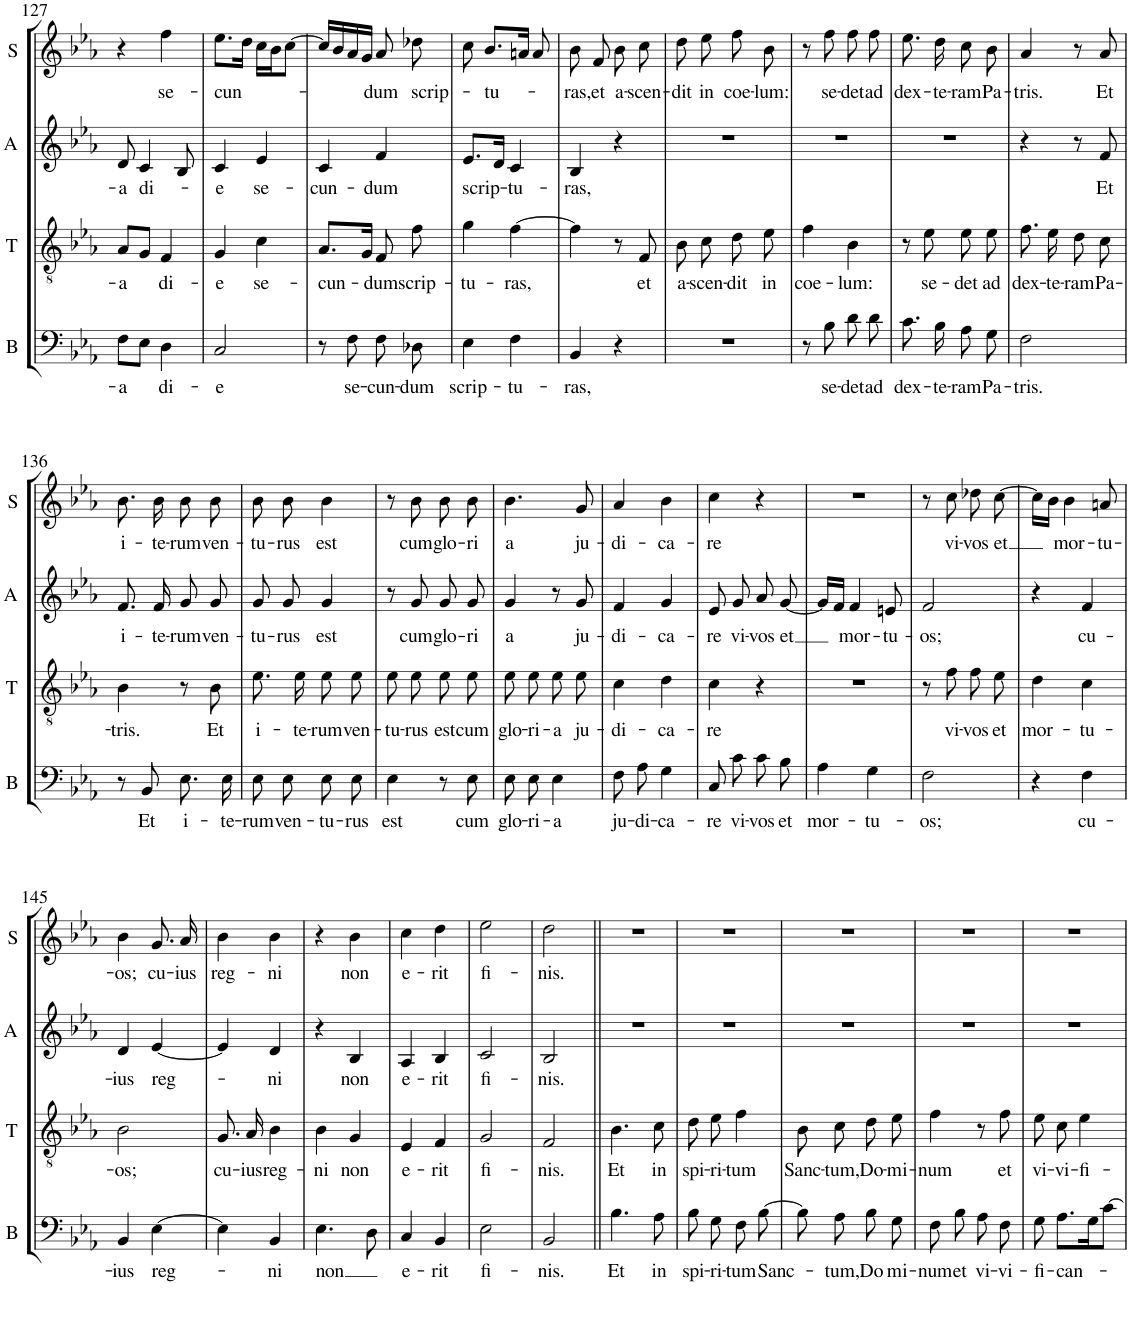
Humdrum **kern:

**kern	**text	**kern	**text	**kern	**text	**kern	**text
*part4	*part4	*part3	*part3	*part2	*part2	*part1	*part1
*staff4	*staff4	*staff3	*staff3	*staff2	*staff2	*staff1	*staff1
*I"B	*	*I"T	*	*I"A	*	*I"S	*
*I'B	*	*I'T	*	*I'A	*	*I'S	*
!!LO:PB:g=z
*clefF4	*	*clefGv2	*	*clefG2	*	*clefG2	*
*k[b-e-a-]	*	*k[b-e-a-]	*	*k[b-e-a-]	*	*k[b-e-a-]	*
*M2/4	*	*M2/4	*	*M2/4	*	*M2/4	*
=127	=127	=127	=127	=127	=127	=127	=127
!	!LO:LY:b	!	!LO:LY:b	!	!LO:LY:b	!	!
8F\L	-a	8A-/L	-a	8d/	-a	4r	.
!	!	!	!	!	!LO:LY:b	!	!
8E-\J	.	8G/J	.	4c/	di-	.	.
!	!LO:LY:b	!	!LO:LY:b	!	!	!	!LO:LY:b
4D\	di-	4F/	di-	.	.	4ff\	se-
.	.	.	.	8B-/	.	.	.
=128	=128	=128	=128	=128	=128	=128	=128
!	!LO:LY:b	!	!LO:LY:b	!	!LO:LY:b	!	!LO:LY:b
2C/	-e	4G/	-e	4c/	-e	8.ee-\L	-cun-
.	.	.	.	.	.	16dd\Jk	.
!	!	!	!LO:LY:b	!	!LO:LY:b	!	!
.	.	4c\	se-	4e-/	se-	16cc\LL	.
.	.	.	.	.	.	16b-\J	.
.	.	.	.	.	.	[8cc\J	.
=129	=129	=129	=129	=129	=129	=129	=129
!	!	!	!LO:LY:b	!	!LO:LY:b	!	!
8r	.	8.A-/L	-cun-	4c/	-cun-	16cc/LL]	.
.	.	.	.	.	.	16b-/	.
!	!LO:LY:b	!	!	!	!	!	!
8F\	se-	.	.	.	.	16a-/	.
.	.	16G/Jk	.	.	.	16g/JJ	.
!	!LO:LY:b	!	!LO:LY:b	!	!LO:LY:b	!	!LO:LY:b
8F\	-cun-	8F/	-dum	4f/	-dum	8a-/	-dum
!	!LO:LY:b	!	!LO:LY:b	!	!	!	!LO:LY:b
8D-X\	-dum	8f\	scrip-	.	.	8dd-X\	scrip-
=130	=130	=130	=130	=130	=130	=130	=130
!	!LO:LY:b	!	!LO:LY:b	!	!LO:LY:b	!	!
4E-\	scrip-	4g\	-tu-	8.e-/L	scrip-	8cc\	.
!	!	!	!	!	!	!	!LO:LY:b
.	.	.	.	.	.	8.b-/L	-tu-
.	.	.	.	16d/Jk	.	.	.
!	!LO:LY:b	!	!LO:LY:b	!	!LO:LY:b	!	!
4F\	-tu-	[4f\	-ras,	4c/	-tu-	.	.
.	.	.	.	.	.	16an/Jk	.
.	.	.	.	.	.	8a/	.
=131	=131	=131	=131	=131	=131	=131	=131
!	!LO:LY:b	!	!	!	!LO:LY:b	!	!LO:LY:b
4BB-/	-ras,	4f\]	.	4B-/	-ras,	8b-\	-ras,
!	!	!	!	!	!	!	!LO:LY:b
.	.	.	.	.	.	8f/	et
!	!	!	!	!	!	!	!LO:LY:b
4r	.	8r	.	4r	.	8b-\	a-
!	!	!	!LO:LY:b	!	!	!	!LO:LY:b
.	.	8F/	et	.	.	8cc\	-scen-
=132	=132	=132	=132	=132	=132	=132	=132
!	!	!	!LO:LY:b	!	!	!	!LO:LY:b
2r	.	8B-\	a-	2r	.	8dd\	-dit
!	!	!	!LO:LY:b	!	!	!	!LO:LY:b
.	.	8c\	-scen-	.	.	8ee-\	in
!	!	!	!LO:LY:b	!	!	!	!LO:LY:b
.	.	8d\	-dit	.	.	8ff\	coe-
!	!	!	!LO:LY:b	!	!	!	!LO:LY:b
.	.	8e-\	in	.	.	8b-\	-lum:
=133	=133	=133	=133	=133	=133	=133	=133
!	!	!	!LO:LY:b	!	!	!	!
8r	.	4f\	coe-	2r	.	8r	.
!	!LO:LY:b	!	!	!	!	!	!LO:LY:b
8B-\	se-	.	.	.	.	8ff\	se-
!	!LO:LY:b	!	!LO:LY:b	!	!	!	!LO:LY:b
8d\	-det	4B-\	-lum:	.	.	8ff\	-det
!	!LO:LY:b	!	!	!	!	!	!LO:LY:b
8d\	ad	.	.	.	.	8ff\	ad
=134	=134	=134	=134	=134	=134	=134	=134
!	!LO:LY:b	!	!	!	!	!	!LO:LY:b
8.c\	dex-	8r	.	2r	.	8.ee-\	dex-
!	!	!	!LO:LY:b	!	!	!	!
.	.	8e-\	se-	.	.	.	.
!	!LO:LY:b	!	!	!	!	!	!LO:LY:b
16B-\	-te-	.	.	.	.	16dd\	-te-
!	!LO:LY:b	!	!LO:LY:b	!	!	!	!LO:LY:b
8A-\	-ram	8e-\	-det	.	.	8cc\	-ram
!	!LO:LY:b	!	!LO:LY:b	!	!	!	!LO:LY:b
8G\	Pa-	8e-\	ad	.	.	8b-\	Pa-
=135	=135	=135	=135	=135	=135	=135	=135
!	!LO:LY:b	!	!LO:LY:b	!	!	!	!LO:LY:b
2F\	-tris.	8.f\	dex-	4r	.	4a-/	-tris.
!	!	!	!LO:LY:b	!	!	!	!
.	.	16e-\	-te-	.	.	.	.
!	!	!	!LO:LY:b	!	!	!	!
.	.	8d\	-ram	8r	.	8r	.
!	!	!	!LO:LY:b	!	!LO:LY:b	!	!LO:LY:b
.	.	8c\	Pa-	8f/	Et	8a-/	Et
!!LO:LB:g=z
=136	=136	=136	=136	=136	=136	=136	=136
!	!	!	!LO:LY:b	!	!LO:LY:b	!	!LO:LY:b
8r	.	4B-\	-tris.	8.f/	i-	8.b-\	i-
!	!LO:LY:b	!	!	!	!	!	!
8BB-/	Et	.	.	.	.	.	.
!	!	!	!	!	!LO:LY:b	!	!LO:LY:b
.	.	.	.	16f/	-te-	16b-\	-te-
!	!LO:LY:b	!	!	!	!LO:LY:b	!	!LO:LY:b
8.E-\	i-	8r	.	8g/	-rum	8b-\	-rum
!	!	!	!LO:LY:b	!	!LO:LY:b	!	!LO:LY:b
.	.	8B-\	Et	8g/	ven-	8b-\	ven-
!	!LO:LY:b	!	!	!	!	!	!
16E-\	-te-	.	.	.	.	.	.
=137	=137	=137	=137	=137	=137	=137	=137
!	!LO:LY:b	!	!LO:LY:b	!	!LO:LY:b	!	!LO:LY:b
8E-\	-rum	8.e-\	i-	8g/	-tu-	8b-\	-tu-
!	!LO:LY:b	!	!	!	!LO:LY:b	!	!LO:LY:b
8E-\	ven-	.	.	8g/	-rus	8b-\	-rus
!	!	!	!LO:LY:b	!	!	!	!
.	.	16e-\	-te-	.	.	.	.
!	!LO:LY:b	!	!LO:LY:b	!	!LO:LY:b	!	!LO:LY:b
8E-\	-tu-	8e-\	-rum	4g/	est	4b-\	est
!	!LO:LY:b	!	!LO:LY:b	!	!	!	!
8E-\	-rus	8e-\	ven-	.	.	.	.
=138	=138	=138	=138	=138	=138	=138	=138
!	!LO:LY:b	!	!LO:LY:b	!	!	!	!
4E-\	est	8e-\	-tu-	8r	.	8r	.
!	!	!	!LO:LY:b	!	!LO:LY:b	!	!LO:LY:b
.	.	8e-\	-rus	8g/	cum	8b-\	cum
!	!	!	!LO:LY:b	!	!LO:LY:b	!	!LO:LY:b
8r	.	8e-\	est	8g/	glo-	8b-\	glo-
!	!LO:LY:b	!	!LO:LY:b	!	!LO:LY:b	!	!LO:LY:b
8E-\	cum	8e-\	cum	8g/	-ri	8b-\	-ri
=139	=139	=139	=139	=139	=139	=139	=139
!	!LO:LY:b	!	!LO:LY:b	!	!LO:LY:b	!	!LO:LY:b
8E-\	glo-	8e-\	glo-	4g/	-a	4.b-\	-a
!	!LO:LY:b	!	!LO:LY:b	!	!	!	!
8E-\	-ri-	8e-\	-ri-	.	.	.	.
!	!LO:LY:b	!	!LO:LY:b	!	!	!	!
4E-\	-a	8e-\	-a	8r	.	.	.
!	!	!	!LO:LY:b	!	!LO:LY:b	!	!LO:LY:b
.	.	8e-\	ju-	8g/	ju-	8g/	ju-
=140	=140	=140	=140	=140	=140	=140	=140
!	!LO:LY:b	!	!LO:LY:b	!	!LO:LY:b	!	!LO:LY:b
8F\	ju-	4c\	-di-	4f/	-di-	4a-/	-di-
!	!LO:LY:b	!	!	!	!	!	!
8A-\	-di-	.	.	.	.	.	.
!	!LO:LY:b	!	!LO:LY:b	!	!LO:LY:b	!	!LO:LY:b
4G\	-ca-	4d\	-ca-	4g/	-ca-	4b-\	-ca-
=141	=141	=141	=141	=141	=141	=141	=141
!	!LO:LY:b	!	!LO:LY:b	!	!LO:LY:b	!	!LO:LY:b
8C/	-re	4c\	-re	8e-/	-re	4cc\	-re
!	!LO:LY:b	!	!	!	!LO:LY:b	!	!
8c\	vi-	.	.	8g/	vi-	.	.
!	!LO:LY:b	!	!	!	!LO:LY:b	!	!
8c\	-vos	4r	.	8a-/	-vos	4r	.
!	!LO:LY:b	!	!	!	!LO:LY:b	!	!
8B-\	et	.	.	[8g/	et	.	.
=142	=142	=142	=142	=142	=142	=142	=142
!	!LO:LY:b	!	!	!	!	!	!
4A-\	mor-	2r	.	16g/LL]	.	2r	.
.	.	.	.	16f/JJ	.	.	.
!	!	!	!	!	!LO:LY:b	!	!
.	.	.	.	4f/	mor-	.	.
!	!LO:LY:b	!	!	!	!	!	!
4G\	-tu-	.	.	.	.	.	.
!	!	!	!	!	!LO:LY:b	!	!
.	.	.	.	8en/	-tu-	.	.
=143	=143	=143	=143	=143	=143	=143	=143
!	!LO:LY:b	!	!	!	!LO:LY:b	!	!
2F\	-os;	8r	.	2f/	-os;	8r	.
!	!	!	!LO:LY:b	!	!	!	!LO:LY:b
.	.	8f\	vi-	.	.	8cc\	vi-
!	!	!	!LO:LY:b	!	!	!	!LO:LY:b
.	.	8f\	-vos	.	.	8dd-X\	-vos
!	!	!	!LO:LY:b	!	!	!	!LO:LY:b
.	.	8e-\	et	.	.	[8cc\	et
=144	=144	=144	=144	=144	=144	=144	=144
!	!	!	!LO:LY:b	!	!	!	!
4r	.	4d\	mor-	4r	.	16cc\LL]	.
.	.	.	.	.	.	16b-\JJ	.
!	!	!	!	!	!	!	!LO:LY:b
.	.	.	.	.	.	4b-\	mor-
!	!LO:LY:b	!	!LO:LY:b	!	!LO:LY:b	!	!
4F\	cu-	4c\	-tu-	4f/	cu-	.	.
!	!	!	!	!	!	!	!LO:LY:b
.	.	.	.	.	.	8an/	-tu-
!!LO:LB:g=z
=145	=145	=145	=145	=145	=145	=145	=145
!	!LO:LY:b	!	!LO:LY:b	!	!LO:LY:b	!	!LO:LY:b
4BB-/	-ius	2B-\	-os;	4d/	-ius	4b-\	-os;
!	!LO:LY:b	!	!	!	!LO:LY:b	!	!LO:LY:b
[4E-\	reg-	.	.	[4e-/	reg-	8.g/	cu-
!	!	!	!	!	!	!	!LO:LY:b
.	.	.	.	.	.	16a-/	-ius
=146	=146	=146	=146	=146	=146	=146	=146
!	!	!	!LO:LY:b	!	!	!	!LO:LY:b
4E-\]	.	8.G/	cu-	4e-/]	.	4b-\	reg-
!	!	!	!LO:LY:b	!	!	!	!
.	.	16A-/	-ius	.	.	.	.
!	!LO:LY:b	!	!LO:LY:b	!	!LO:LY:b	!	!LO:LY:b
4BB-/	-ni	4B-\	reg-	4d/	-ni	4b-\	-ni
=147	=147	=147	=147	=147	=147	=147	=147
!	!LO:LY:b	!	!LO:LY:b	!	!	!	!
4.E-\	non	4B-\	-ni	4r	.	4r	.
!	!	!	!LO:LY:b	!	!LO:LY:b	!	!LO:LY:b
.	.	4G/	non	4B-/	non	4b-\	non
8D\	.	.	.	.	.	.	.
=148	=148	=148	=148	=148	=148	=148	=148
!	!LO:LY:b	!	!LO:LY:b	!	!LO:LY:b	!	!LO:LY:b
4C/	e-	4E-/	e-	4A-/	e-	4cc\	e-
!	!LO:LY:b	!	!LO:LY:b	!	!LO:LY:b	!	!LO:LY:b
4BB-/	-rit	4F/	-rit	4B-/	-rit	4dd\	-rit
=149	=149	=149	=149	=149	=149	=149	=149
!	!LO:LY:b	!	!LO:LY:b	!	!LO:LY:b	!	!LO:LY:b
2E-\	fi-	2G/	fi-	2c/	fi-	2ee-\	fi-
=150	=150	=150	=150	=150	=150	=150	=150
!	!LO:LY:b	!	!LO:LY:b	!	!LO:LY:b	!	!LO:LY:b
2BB-/	-nis.	2F/	-nis.	2B-/	-nis.	2dd\	-nis.
=151||	=151||	=151||	=151||	=151||	=151||	=151||	=151||
!	!LO:LY:b	!	!LO:LY:b	!	!	!	!
4.B-\	Et	4.B-\	Et	2r	.	2r	.
!	!LO:LY:b	!	!LO:LY:b	!	!	!	!
8A-\	in	8c\	in	.	.	.	.
=152	=152	=152	=152	=152	=152	=152	=152
!	!LO:LY:b	!	!LO:LY:b	!	!	!	!
8B-\	spi-	8d\	spi-	2r	.	2r	.
!	!LO:LY:b	!	!LO:LY:b	!	!	!	!
8G\	-ri-	8e-\	-ri-	.	.	.	.
!	!LO:LY:b	!	!LO:LY:b	!	!	!	!
8F\	-tum	4f\	-tum	.	.	.	.
!	!LO:LY:b	!	!	!	!	!	!
[8B-\	Sanc-	.	.	.	.	.	.
=153	=153	=153	=153	=153	=153	=153	=153
!	!	!	!LO:LY:b	!	!	!	!
8B-\]	.	8B-\	Sanc-	2r	.	2r	.
!	!LO:LY:b	!	!LO:LY:b	!	!	!	!
8A-\	-tum,	8c\	-tum,	.	.	.	.
!	!LO:LY:b	!	!LO:LY:b	!	!	!	!
8B-\	Do	8d\	Do-	.	.	.	.
!	!LO:LY:b	!	!LO:LY:b	!	!	!	!
8G\	-mi-	8e-\	-mi-	.	.	.	.
=154	=154	=154	=154	=154	=154	=154	=154
!	!LO:LY:b	!	!LO:LY:b	!	!	!	!
8F\	-num	4f\	-num	2r	.	2r	.
!	!LO:LY:b	!	!	!	!	!	!
8B-\	et	.	.	.	.	.	.
!	!LO:LY:b	!	!	!	!	!	!
8A-\	vi-	8r	.	.	.	.	.
!	!LO:LY:b	!	!LO:LY:b	!	!	!	!
8F\	-vi-	8f\	et	.	.	.	.
=155	=155	=155	=155	=155	=155	=155	=155
!	!LO:LY:b	!	!LO:LY:b	!	!	!	!
8G\	-fi-	8e-\	vi-	2r	.	2r	.
!	!LO:LY:b	!	!LO:LY:b	!	!	!	!
8.A-\L	-can-	8c\	-vi-	.	.	.	.
!	!	!	!LO:LY:b	!	!	!	!
.	.	4e-\	-fi-	.	.	.	.
16G\K	.	.	.	.	.	.	.
[8c\J	.	.	.	.	.	.	.
=	=	=	=	=	=	=	=
*-	*-	*-	*-	*-	*-	*-	*-
